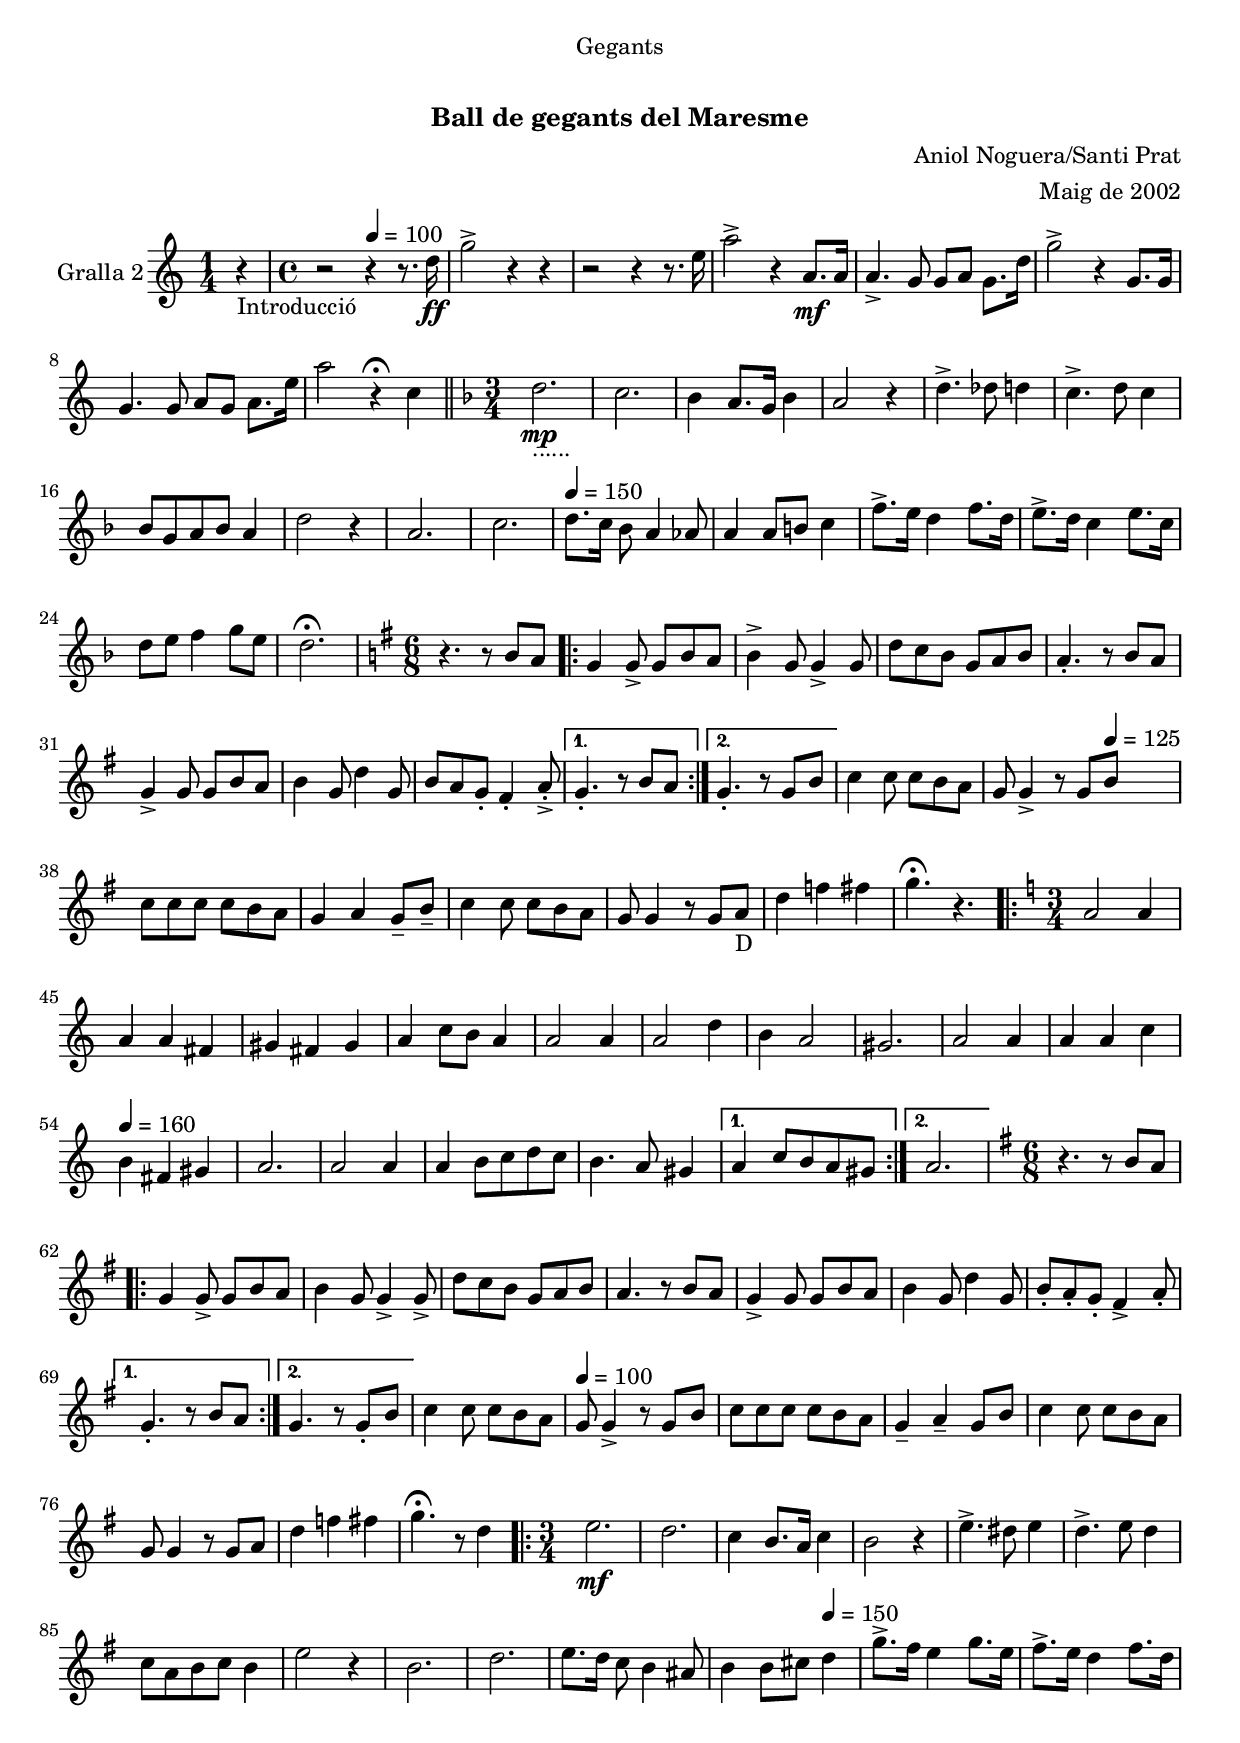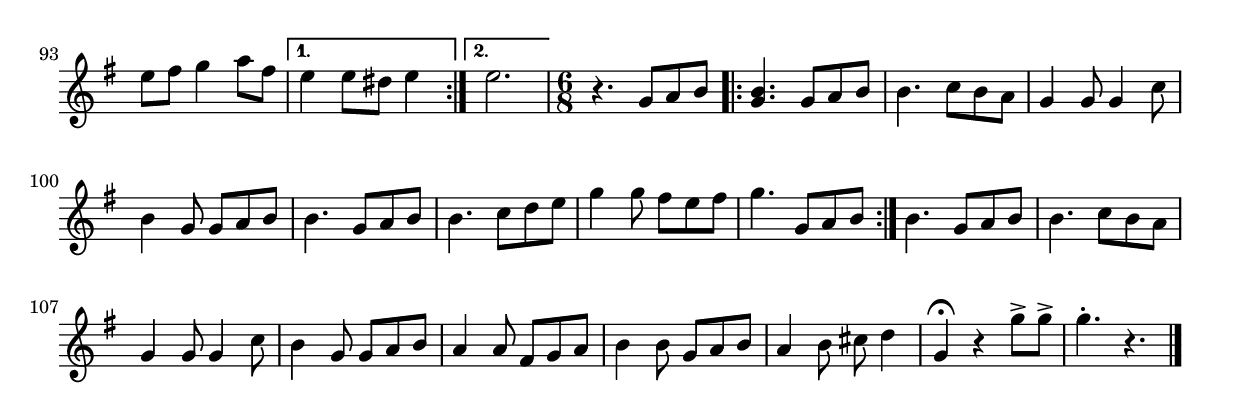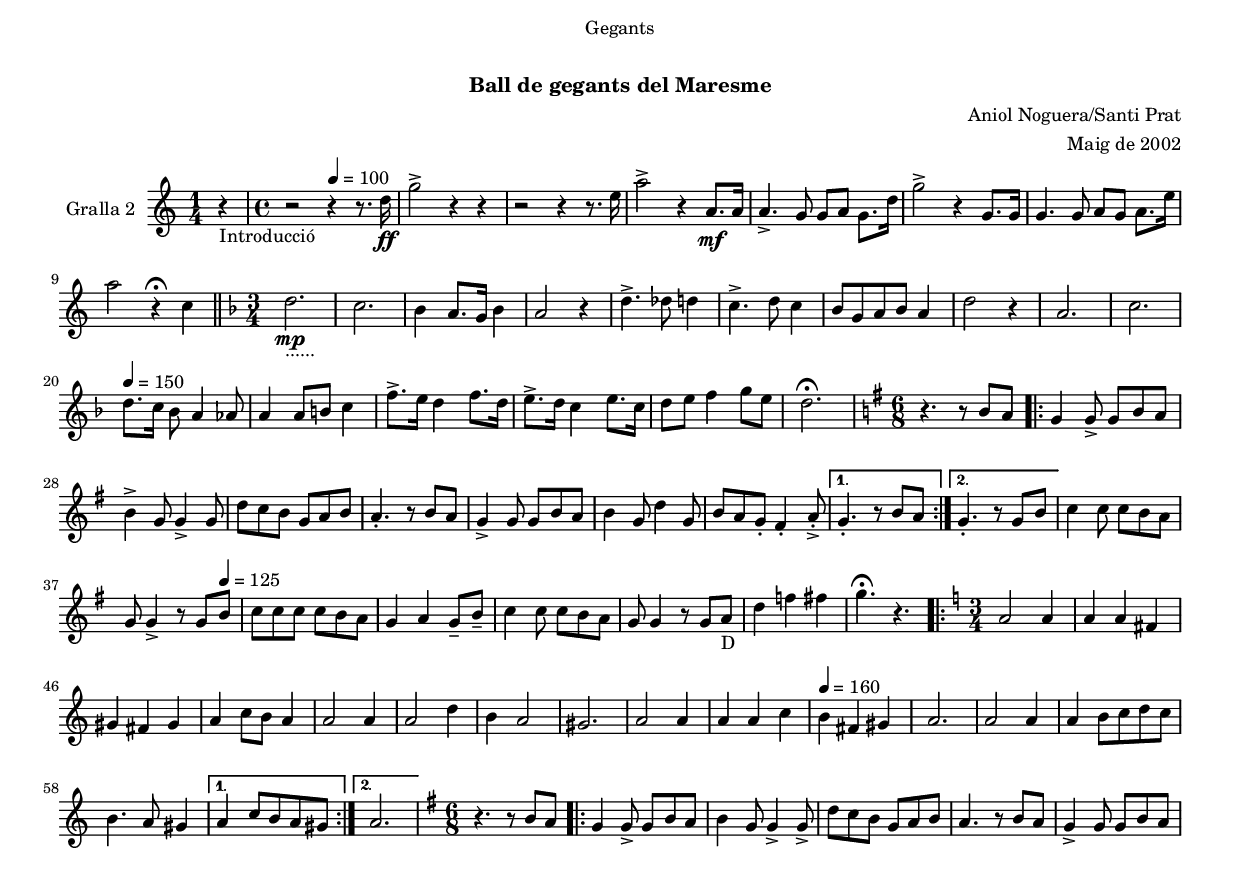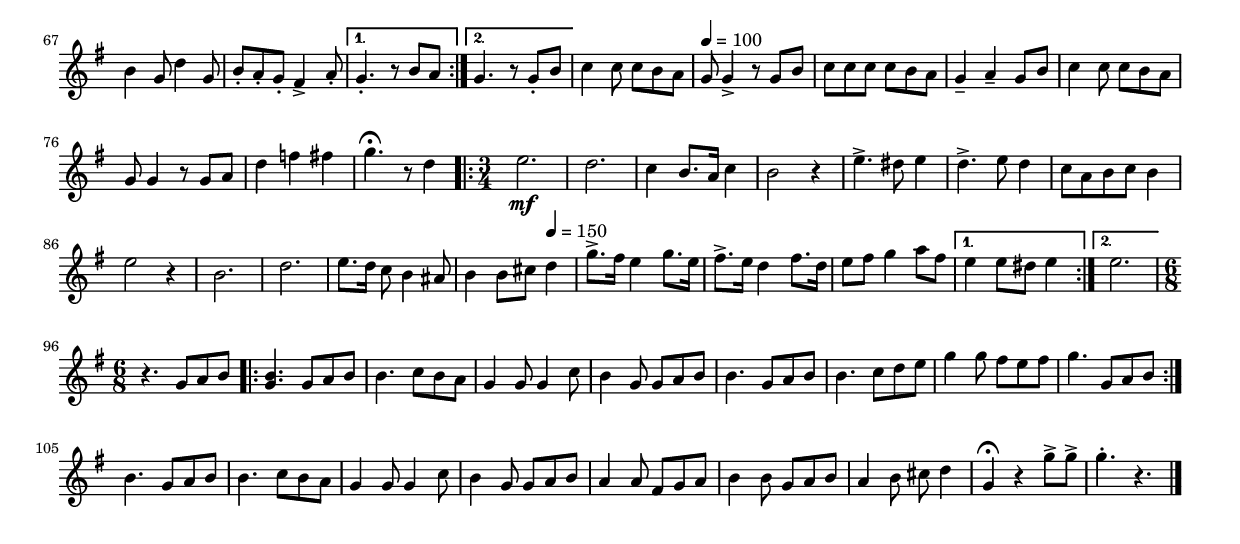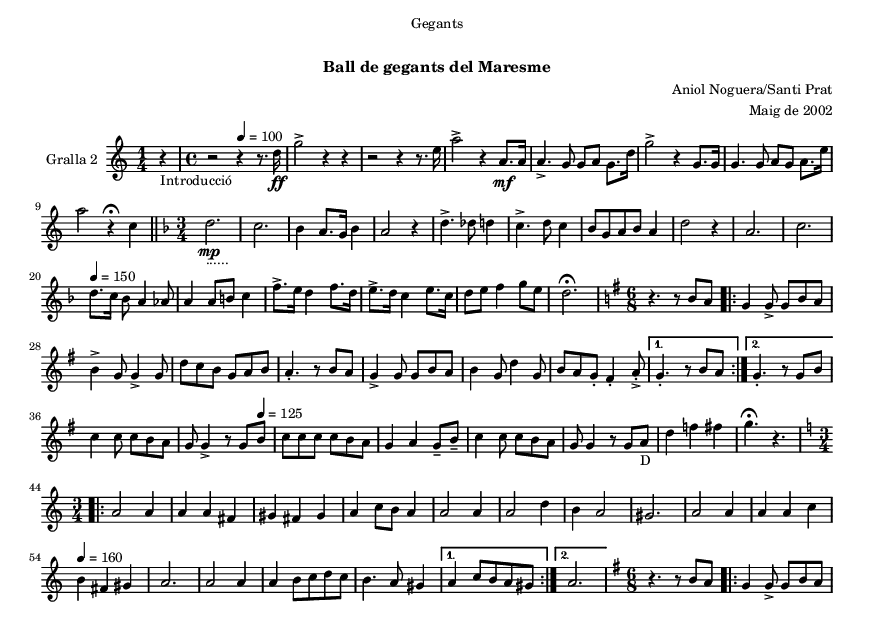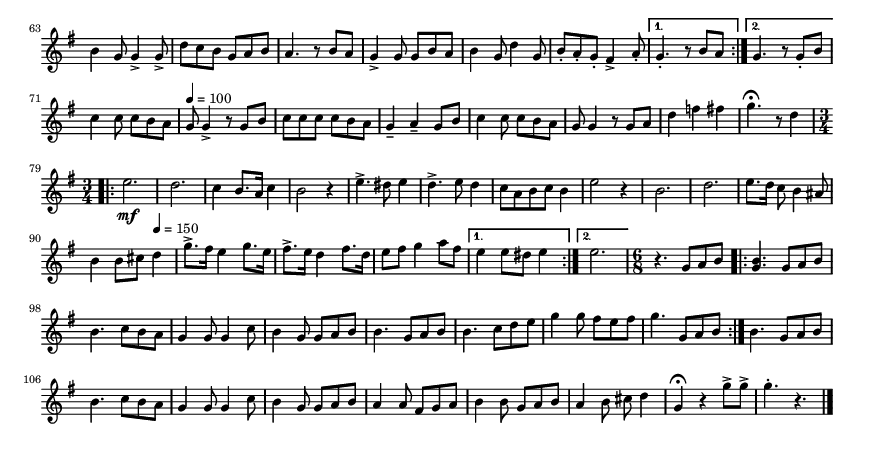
\version "2.16.0"

\header {
  dedication="Gegants"
  title="   "
  subtitle="Ball de gegants del Maresme"
  subsubtitle=""
  poet=""
  meter=""
  piece=""
  composer="Aniol Noguera/Santi Prat"
  arranger="Maig de 2002"
  opus=""
  instrument=""
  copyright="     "
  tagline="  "
}

liniaroAa =
\relative d''
{
  \clef treble
  \key c \major
  \time 1/4
  r4 _"Introducció"  |
  \time 4/4   r2 \tempo 4 = 100 r4 r8. d16 \ff  |
  g2 -> r4 r  |
  r2 r4 r8. e16  |
  %05
  a2 -> r4 a,8. \mf a16  |
  a4. -> g8 g a g8. d'16  |
  g2 -> r4 g,8. g16  |
  g4. g8 a g a8. e'16  |
  a2 r4 \fermata c,  \bar "||"
  %10
  \key f \major   \time 3/4   d2. _"......" \mp  |
  c2.  |
  bes4 a8. g16 bes4  |
  a2 r4  |
  d4. -> des8 d4  |
  %15
  c4. -> d8 c4  |
  bes8 g a bes a4  |
  d2 r4  |
  a2.  |
  c2. \tempo 4 = 150  |
  %20
  d8. c16 bes8 a4 aes8  |
  a4 a8 b c4  |
  f8. -> e16 d4 f8. d16  |
  e8. -> d16 c4 e8. c16  |
  d8 e f4 g8 e  |
  %25
  d2. \fermata  |
  \key g \major   \time 6/8   r4. r8 b a  |
  \repeat volta 2 { g4  g8 -> g b a  |
  b4 -> g8 g4 -> g8  |
  d'8 c b g a b  |
  %30
  a4. -. r8 b a  |
  g4 -> g8 g b a  |
  b4 g8 d'4 g,8  |
  b8 a g -. fis4 -. a8 -. -> -. }
  \alternative { { g4. -. r8 b a }
  %35
  { g4. -. r8 g b } }
  c4 c8 c b a  |
  g8 g4 -> r8 g \tempo 4 = 125 b  |
  c8 c c c b a  |
  g4 a g8 -- b --  |
  %40
  c4 c8 c b a  |
  g8 g4 r8 g a _"D"  |
  d4 f fis  |
  g4. \fermata r  |
  \key c \major   \time 3/4   \repeat volta 2 { a,2 a4   |
  %45
  a4 a fis  |
  gis4 fis gis  |
  a4 c8 b a4  |
  a2 a4  |
  a2 d4  |
  %50
  b4 a2  |
  gis2.  |
  a2 a4  |
  a4 a c \tempo 4 = 160  |
  b4 fis gis  |
  %55
  a2.  |
  a2 a4  |
  a4 b8 c d c  |
  b4. a8 gis4 }
  \alternative { { a4 c8 b a gis }
  %60
  { a2. } }
  \key g \major   \time 6/8   r4. r8 b a  |
  \repeat volta 2 { g4  g8 -> g b a  |
  b4 g8 g4 -> g8 ->  |
  d'8 c b g a b  |
  %65
  a4. r8 b a  |
  g4 -> g8 g b a  |
  b4 g8 d'4 g,8  |
  b8 -. a -. g -. fis4 -> a8 -. }
  \alternative { { g4. -. r8 b a }
  %70
  { g4. r8 g -. b  } }
  c4 c8 c b a \tempo 4 = 100  |
  g8 g4 -> r8 g b  |
  c8 c c c b a  |
  g4 -- a -- g8 b  |
  %75
  c4 c8 c b a  |
  g8 g4 r8 g a  |
  d4 f fis  |
  g4. \fermata r8 d4  |
  \time 3/4   \repeat volta 2 { e2.  \mf  |
  %80
  d2.  |
  c4 b8. a16 c4  |
  b2 r4  |
  e4. -> dis8 e4  |
  d4. -> e8 d4  |
  %85
  c8 a b c b4  |
  e2 r4  |
  b2.  |
  d2.  |
  e8. d16 c8 b4 ais8  |
  %90
  b4 b8 cis \tempo 4 = 150 d4  |
  g8. -> fis16 e4 g8. e16  |
  fis8. -> e16 d4 fis8. d16  |
  e8 fis g4 a8 fis }
  \alternative { { e4 e8 dis e4 }
  %95
  { e2. } }
  \time 6/8   r4. g,8 a b  |
  \repeat volta 2 { <g b>4. g8  a b  |
  b4. c8 b a  |
  g4 g8 g4 c8  |
  %100
  b4 g8 g a b  |
  b4. g8 a b  |
  b4. c8 d e  |
  g4 g8 fis e fis  |
  g4. g,8 a b  | }
  %105
  b4. g8 a b  |
  b4. c8 b a  |
  g4 g8 g4 c8  |
  b4 g8 g a b  |
  a4 a8 fis g a  |
  %110
  b4 b8 g a b  |
  a4 b8 cis d4  |
  g,4 \fermata r g'8 -> g ->  |
  g4. -. r  \bar "|."
}

\book {

\paper {
  print-page-number = false
  #(set-paper-size "a4")
  #(layout-set-staff-size 20)
}

\bookpart {

\score {
  \new StaffGroup {
    \override Score.RehearsalMark #'self-alignment-X = #LEFT
    <<
      \new Staff \with {instrumentName = #"Gralla 2"} \liniaroAa
    >>
  }
  \layout {}
}\score { \unfoldRepeats
  \new StaffGroup {
    \override Score.RehearsalMark #'self-alignment-X = #LEFT
    <<
      \new Staff \with {instrumentName = #"Gralla 2"} \liniaroAa
    >>
  }
  \midi {}
}

}

}

\book {

\paper {
  print-page-number = false
  #(set-paper-size "a5landscape")
  #(layout-set-staff-size 16)
}

\bookpart {

\score {
  \new StaffGroup {
    \override Score.RehearsalMark #'self-alignment-X = #LEFT
    <<
      \new Staff \with {instrumentName = #"Gralla 2"} \liniaroAa
    >>
  }
  \layout {}
}

}

}

\book {

\paper {
  print-page-number = false
  #(set-paper-size "a6landscape")
  #(layout-set-staff-size 12)
}

\bookpart {

\score {
  \new StaffGroup {
    \override Score.RehearsalMark #'self-alignment-X = #LEFT
    <<
      \new Staff \with {instrumentName = #"Gralla 2"} \liniaroAa
    >>
  }
  \layout {}
}

}

}

